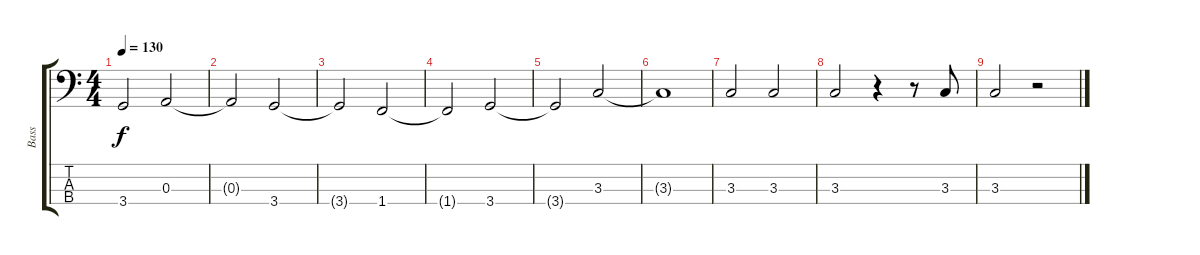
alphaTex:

\track ("Bass" "Bass") {instrument electricbasspick}
\staff {score tabs}
\tuning (G2 D2 A1 E1) {hide}
\ts (4 4)
\tempo 130
\clef f4
\ks c
3.4{t}.2{dy f} 0.3.2 |
0.3{t}.2 3.4.2 |
3.4{t}.2 1.4.2 |
1.4{t}.2 3.4.2 |
3.4{t}.2 3.3.2 |
3.3{t}.1 |
3.3.2 3.3.2 |
3.3.2 r.4 r.8 3.3.8 |
3.3.2 r.2
